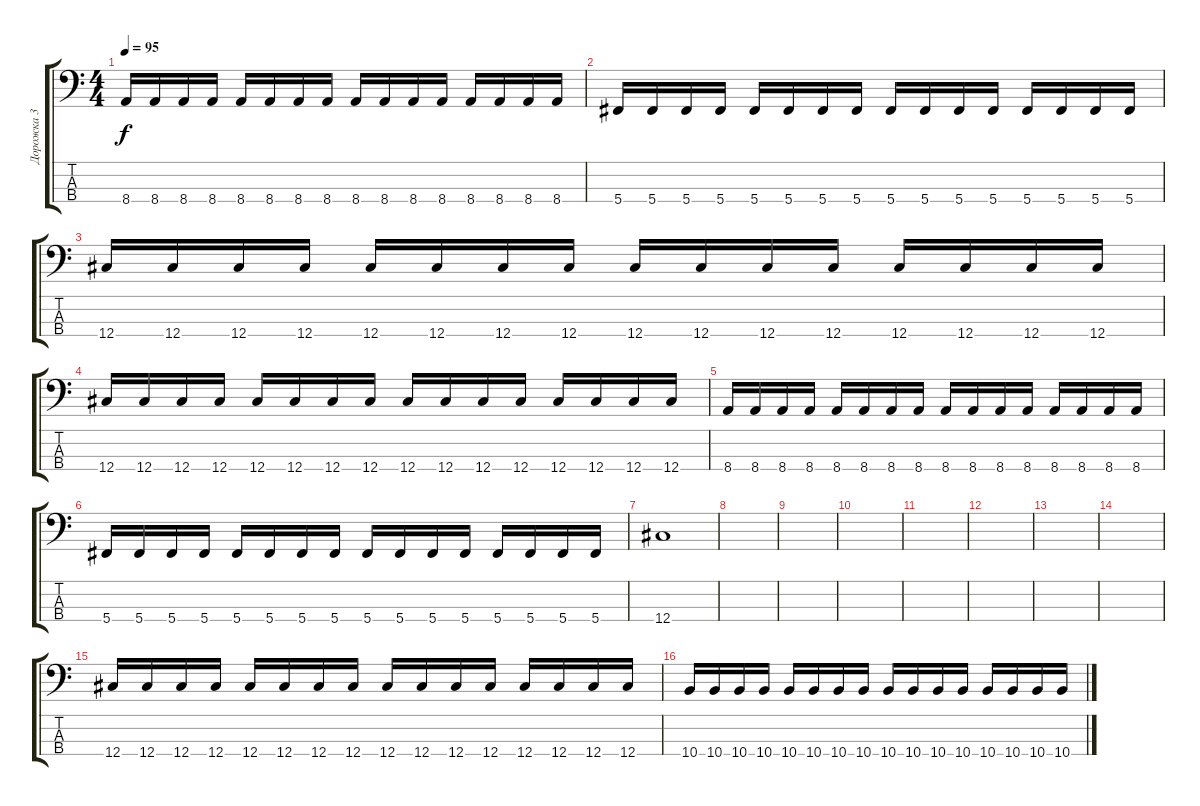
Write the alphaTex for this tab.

\track ("Дорожка 3" "Дорожка 3") {instrument electricbassfinger}
\staff {score tabs}
\tuning (Gb2 Db2 Ab1 Db1) {hide}
\ts (4 4)
\tempo 95
\clef f4
\ks c
8.4.16{dy f} 8.4.16 8.4.16 8.4.16 8.4.16 8.4.16 8.4.16 8.4.16 8.4.16 8.4.16 8.4.16 8.4.16 8.4.16 8.4.16 8.4.16 8.4.16 |
5.4.16 5.4.16 5.4.16 5.4.16 5.4.16 5.4.16 5.4.16 5.4.16 5.4.16 5.4.16 5.4.16 5.4.16 5.4.16 5.4.16 5.4.16 5.4.16 |
12.4.16 12.4.16 12.4.16 12.4.16 12.4.16 12.4.16 12.4.16 12.4.16 12.4.16 12.4.16 12.4.16 12.4.16 12.4.16 12.4.16 12.4.16 12.4.16 |
12.4.16 12.4.16 12.4.16 12.4.16 12.4.16 12.4.16 12.4.16 12.4.16 12.4.16 12.4.16 12.4.16 12.4.16 12.4.16 12.4.16 12.4.16 12.4.16 |
8.4.16 8.4.16 8.4.16 8.4.16 8.4.16 8.4.16 8.4.16 8.4.16 8.4.16 8.4.16 8.4.16 8.4.16 8.4.16 8.4.16 8.4.16 8.4.16 |
5.4.16 5.4.16 5.4.16 5.4.16 5.4.16 5.4.16 5.4.16 5.4.16 5.4.16 5.4.16 5.4.16 5.4.16 5.4.16 5.4.16 5.4.16 5.4.16 |
12.4.1 |
|
|
|
|
|
|
|
12.4.16 12.4.16 12.4.16 12.4.16 12.4.16 12.4.16 12.4.16 12.4.16 12.4.16 12.4.16 12.4.16 12.4.16 12.4.16 12.4.16 12.4.16 12.4.16 |
10.4.16 10.4.16 10.4.16 10.4.16 10.4.16 10.4.16 10.4.16 10.4.16 10.4.16 10.4.16 10.4.16 10.4.16 10.4.16 10.4.16 10.4.16 10.4.16
